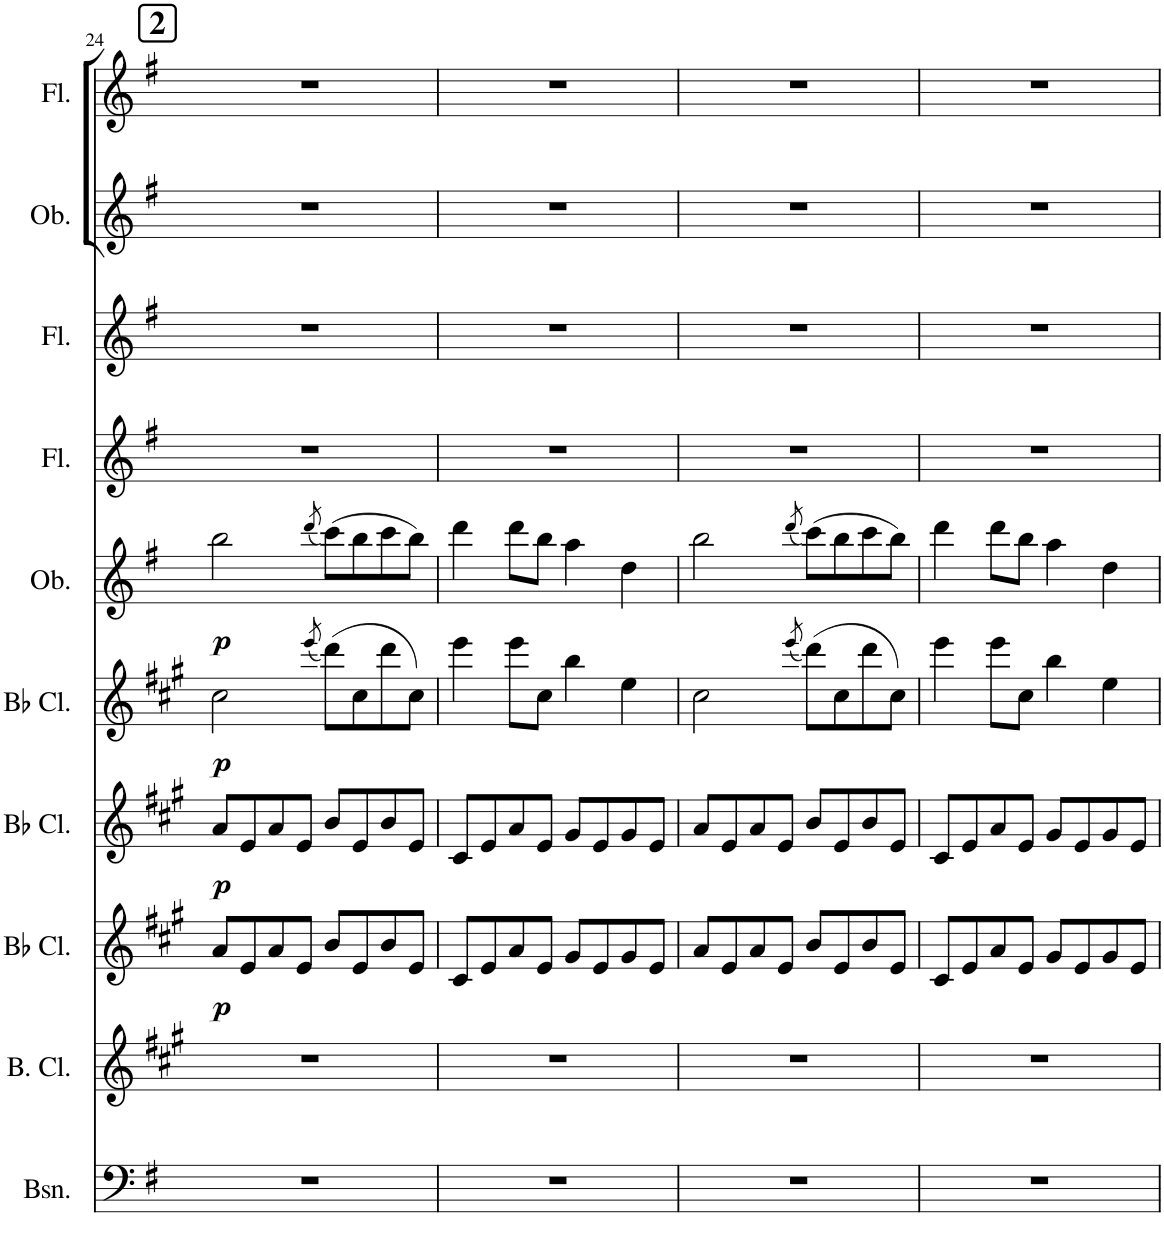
**kern	**kern	**kern	**dynam	**kern	**dynam	**kern	**dynam	**kern	**dynam	**kern	**kern	**kern	**kern
*part10	*part9	*part8	*part8	*part7	*part7	*part6	*part6	*part5	*part5	*part4	*part3	*part2	*part1
*staff10	*staff9	*staff8	*staff8	*staff7	*staff7	*staff6	*staff6	*staff5	*staff5	*staff4	*staff3	*staff2	*staff1
*I"Bassoon	*I"Bass Clarinet	*I"Bb Clarinet	*	*I"Bb Clarinet	*	*I"Bb Clarinet	*	*I"Oboe	*	*I"Flute	*I"Flute	*I"Oboe	*I"Flute
*I'Bsn.	*I'B. Cl.	*I'Bb Cl.	*	*I'Bb Cl.	*	*I'Bb Cl.	*	*I'Ob.	*	*I'Fl.	*I'Fl.	*I'Ob.	*I'Fl.
!!LO:PB:g=z
*clefF4	*clefG2	*clefG2	*	*clefG2	*	*clefG2	*	*clefG2	*	*clefG2	*clefG2	*clefG2	*clefG2
*	*Trd8c14	*Trd1c2	*	*Trd1c2	*	*Trd1c2	*	*	*	*	*	*	*
*k[f#]	*k[f#c#g#]	*k[f#c#g#]	*	*k[f#c#g#]	*	*k[f#c#g#]	*	*k[f#]	*	*k[f#]	*k[f#]	*k[f#]	*k[f#]
*M4/4	*M4/4	*M4/4	*	*M4/4	*	*M4/4	*	*M4/4	*	*M4/4	*M4/4	*M4/4	*M4/4
!!LO:REH:place=s1:a:B:cj:fs=14:t=2
=24	=24	=24	=24	=24	=24	=24	=24	=24	=24	=24	=24	=24	=24
!	!	!	!LO:DY:b	!	!LO:DY:b	!	!LO:DY:b	!	!LO:DY:b	!	!	!	!
1r	1r	8a/L	p	8a/L	p	2cc#\	p	2bb\	p	1r	1r	1r	1r
.	.	8e/	.	8e/	.	.	.	.	.	.	.	.	.
.	.	8a/	.	8a/	.	.	.	.	.	.	.	.	.
.	.	8e/J	.	8e/J	.	.	.	.	.	.	.	.	.
.	.	.	.	.	.	(8qeee/	.	(8qddd/	.	.	.	.	.
.	.	8b/L	.	8b/L	.	(8ddd\L)	.	(8ccc\L)	.	.	.	.	.
.	.	8e/	.	8e/	.	8cc#\	.	8bb\	.	.	.	.	.
.	.	8b/	.	8b/	.	8ddd\	.	8ccc\	.	.	.	.	.
.	.	8e/J	.	8e/J	.	8cc#\J)	.	8bb\J)	.	.	.	.	.
=25	=25	=25	=25	=25	=25	=25	=25	=25	=25	=25	=25	=25	=25
1r	1r	8c#/L	.	8c#/L	.	4eee\	.	4ddd\	.	1r	1r	1r	1r
.	.	8e/	.	8e/	.	.	.	.	.	.	.	.	.
.	.	8a/	.	8a/	.	8eee\L	.	8ddd\L	.	.	.	.	.
.	.	8e/J	.	8e/J	.	8cc#\J	.	8bb\J	.	.	.	.	.
.	.	8g#/L	.	8g#/L	.	4bb\	.	4aa\	.	.	.	.	.
.	.	8e/	.	8e/	.	.	.	.	.	.	.	.	.
.	.	8g#/	.	8g#/	.	4ee\	.	4dd\	.	.	.	.	.
.	.	8e/J	.	8e/J	.	.	.	.	.	.	.	.	.
=26	=26	=26	=26	=26	=26	=26	=26	=26	=26	=26	=26	=26	=26
1r	1r	8a/L	.	8a/L	.	2cc#\	.	2bb\	.	1r	1r	1r	1r
.	.	8e/	.	8e/	.	.	.	.	.	.	.	.	.
.	.	8a/	.	8a/	.	.	.	.	.	.	.	.	.
.	.	8e/J	.	8e/J	.	.	.	.	.	.	.	.	.
.	.	.	.	.	.	(8qeee/	.	(8qddd/	.	.	.	.	.
.	.	8b/L	.	8b/L	.	(8ddd\L)	.	(8ccc\L)	.	.	.	.	.
.	.	8e/	.	8e/	.	8cc#\	.	8bb\	.	.	.	.	.
.	.	8b/	.	8b/	.	8ddd\	.	8ccc\	.	.	.	.	.
.	.	8e/J	.	8e/J	.	8cc#\J)	.	8bb\J)	.	.	.	.	.
=27	=27	=27	=27	=27	=27	=27	=27	=27	=27	=27	=27	=27	=27
1r	1r	8c#/L	.	8c#/L	.	4eee\	.	4ddd\	.	1r	1r	1r	1r
.	.	8e/	.	8e/	.	.	.	.	.	.	.	.	.
.	.	8a/	.	8a/	.	8eee\L	.	8ddd\L	.	.	.	.	.
.	.	8e/J	.	8e/J	.	8cc#\J	.	8bb\J	.	.	.	.	.
.	.	8g#/L	.	8g#/L	.	4bb\	.	4aa\	.	.	.	.	.
.	.	8e/	.	8e/	.	.	.	.	.	.	.	.	.
.	.	8g#/	.	8g#/	.	4ee\	.	4dd\	.	.	.	.	.
.	.	8e/J	.	8e/J	.	.	.	.	.	.	.	.	.
=	=	=	=	=	=	=	=	=	=	=	=	=	=
*-	*-	*-	*-	*-	*-	*-	*-	*-	*-	*-	*-	*-	*-
